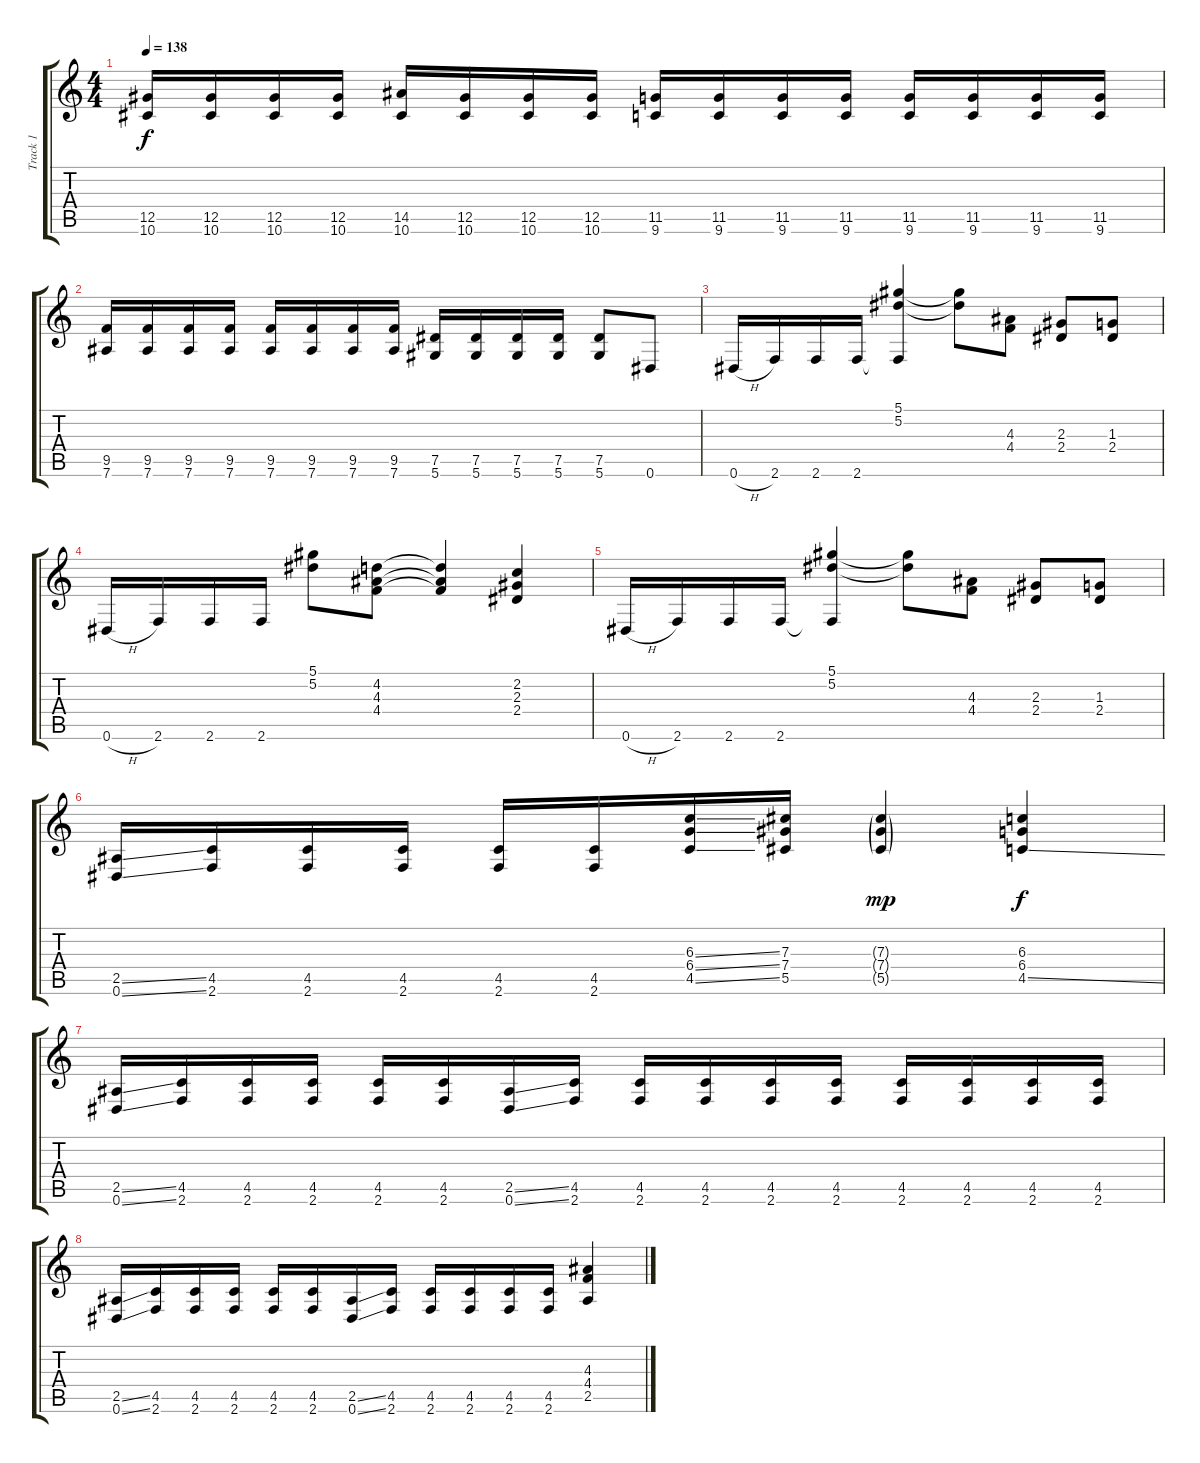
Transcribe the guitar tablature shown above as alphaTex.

\track ("Track 1" "Track 1") {instrument distortionguitar}
\staff {score tabs}
\tuning (Eb4 Bb3 Gb3 Db3 Ab2 Eb2) {hide}
\ts (4 4)
\tempo 138
\clef g2
\ks c
(12.5 10.6).16{dy f} (12.5 10.6).16 (12.5 10.6).16 (12.5 10.6).16 (14.5 10.6).16 (12.5 10.6).16 (12.5 10.6).16 (12.5 10.6).16 (11.5 9.6).16 (11.5 9.6).16 (11.5 9.6).16 (11.5 9.6).16 (11.5 9.6).16 (11.5 9.6).16 (11.5 9.6).16 (11.5 9.6).16 |
(9.5 7.6).16 (9.5 7.6).16 (9.5 7.6).16 (9.5 7.6).16 (9.5 7.6).16 (9.5 7.6).16 (9.5 7.6).16 (9.5 7.6).16 (7.5 5.6).16 (7.5 5.6).16 (7.5 5.6).16 (7.5 5.6).16 (7.5 5.6).8 0.6.8 |
0.6{h}.16 2.6.16 2.6.16 2.6.16 (5.1 5.2 2.6{t}).4 (5.1{t} 5.2{t}).8 (4.3 4.4).8 (2.3 2.4).8 (1.3 2.4).8 |
0.6{h}.16 2.6.16 2.6.16 2.6.16 (5.1 5.2).8 (4.2 4.3 4.4).8 (4.2{t} 4.3{t} 4.4{t}).4 (2.2 2.3 2.4).4 |
0.6{h}.16 2.6.16 2.6.16 2.6.16 (5.1 5.2 2.6{t}).4 (5.1{t} 5.2{t}).8 (4.3 4.4).8 (2.3 2.4).8 (1.3 2.4).8 |
(2.5{ss} 0.6{ss}).16 (4.5 2.6).16 (4.5 2.6).16 (4.5 2.6).16 (4.5 2.6).16 (4.5 2.6).16 (6.3{ss} 6.4{ss} 4.5{ss}).16 (7.3 7.4 5.5).16 (7.3{g} 7.4{g} 5.5{g}).4{dy mp} (6.3 6.4 4.5{ss}).4{dy f} |
(2.5{ss} 0.6{ss}).16 (4.5 2.6).16 (4.5 2.6).16 (4.5 2.6).16 (4.5 2.6).16 (4.5 2.6).16 (2.5{ss} 0.6{ss}).16 (4.5 2.6).16 (4.5 2.6).16 (4.5 2.6).16 (4.5 2.6).16 (4.5 2.6).16 (4.5 2.6).16 (4.5 2.6).16 (4.5 2.6).16 (4.5 2.6).16 |
(2.5{ss} 0.6{ss}).16 (4.5 2.6).16 (4.5 2.6).16 (4.5 2.6).16 (4.5 2.6).16 (4.5 2.6).16 (2.5{ss} 0.6{ss}).16 (4.5 2.6).16 (4.5 2.6).16 (4.5 2.6).16 (4.5 2.6).16 (4.5 2.6).16 (4.3 4.4 2.5).4
